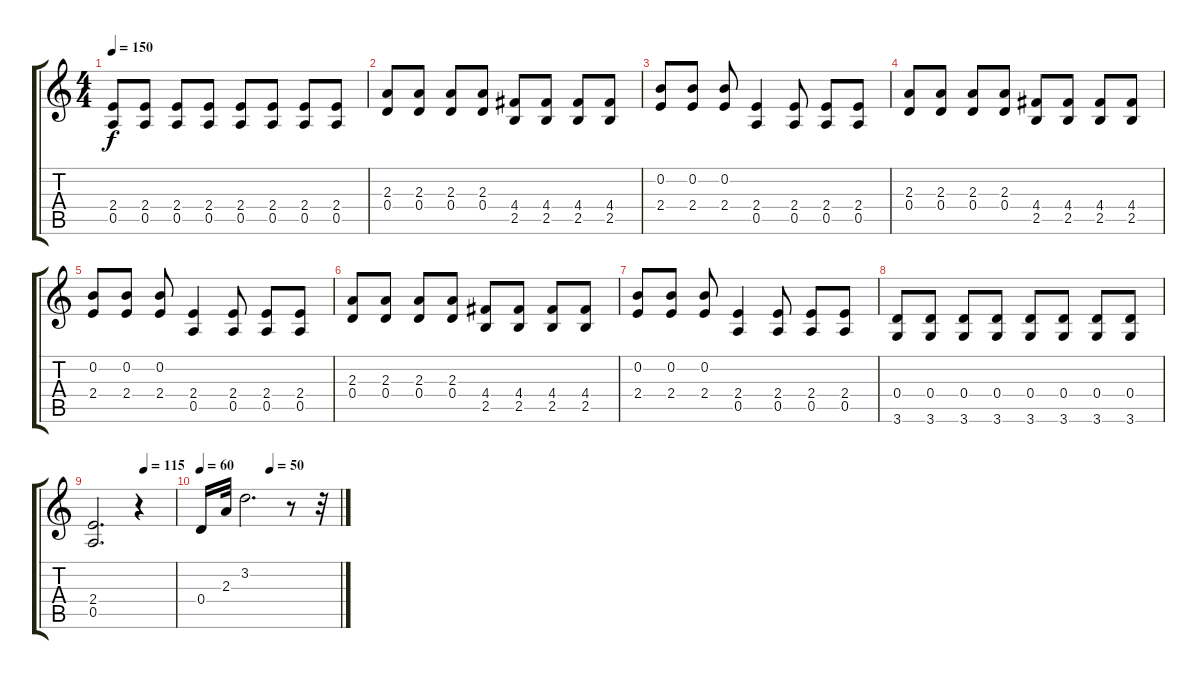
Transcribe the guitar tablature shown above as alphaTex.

\track "" {instrument overdrivenguitar}
\staff {score tabs}
\tuning (E4 B3 G3 D3 A2 E2) {hide}
\ts (4 4)
\tempo 150
\clef g2
\ks c
(2.4 0.5).8{dy f} (2.4 0.5).8 (2.4 0.5).8 (2.4 0.5).8 (2.4 0.5).8 (2.4 0.5).8 (2.4 0.5).8 (2.4 0.5).8 |
(2.3 0.4).8 (2.3 0.4).8 (2.3 0.4).8 (2.3 0.4).8 (4.4 2.5).8 (4.4 2.5).8 (4.4 2.5).8 (4.4 2.5).8 |
(0.2 2.4).8 (0.2 2.4).8 (0.2 2.4).8 (2.4 0.5).4 (2.4 0.5).8 (2.4 0.5).8 (2.4 0.5).8 |
(2.3 0.4).8 (2.3 0.4).8 (2.3 0.4).8 (2.3 0.4).8 (4.4 2.5).8 (4.4 2.5).8 (4.4 2.5).8 (4.4 2.5).8 |
(0.2 2.4).8 (0.2 2.4).8 (0.2 2.4).8 (2.4 0.5).4 (2.4 0.5).8 (2.4 0.5).8 (2.4 0.5).8 |
(2.3 0.4).8 (2.3 0.4).8 (2.3 0.4).8 (2.3 0.4).8 (4.4 2.5).8 (4.4 2.5).8 (4.4 2.5).8 (4.4 2.5).8 |
(0.2 2.4).8 (0.2 2.4).8 (0.2 2.4).8 (2.4 0.5).4 (2.4 0.5).8 (2.4 0.5).8 (2.4 0.5).8 |
(0.4 3.6).8 (0.4 3.6).8 (0.4 3.6).8 (0.4 3.6).8 (0.4 3.6).8 (0.4 3.6).8 (0.4 3.6).8 (0.4 3.6).8 |
\tempo (115 0.625)
(2.4 0.5).2{d} r.4 |
\tempo 60
\tempo (50 0.5)
0.4.16 2.3.32 3.2.2{d} r.8 r.32
